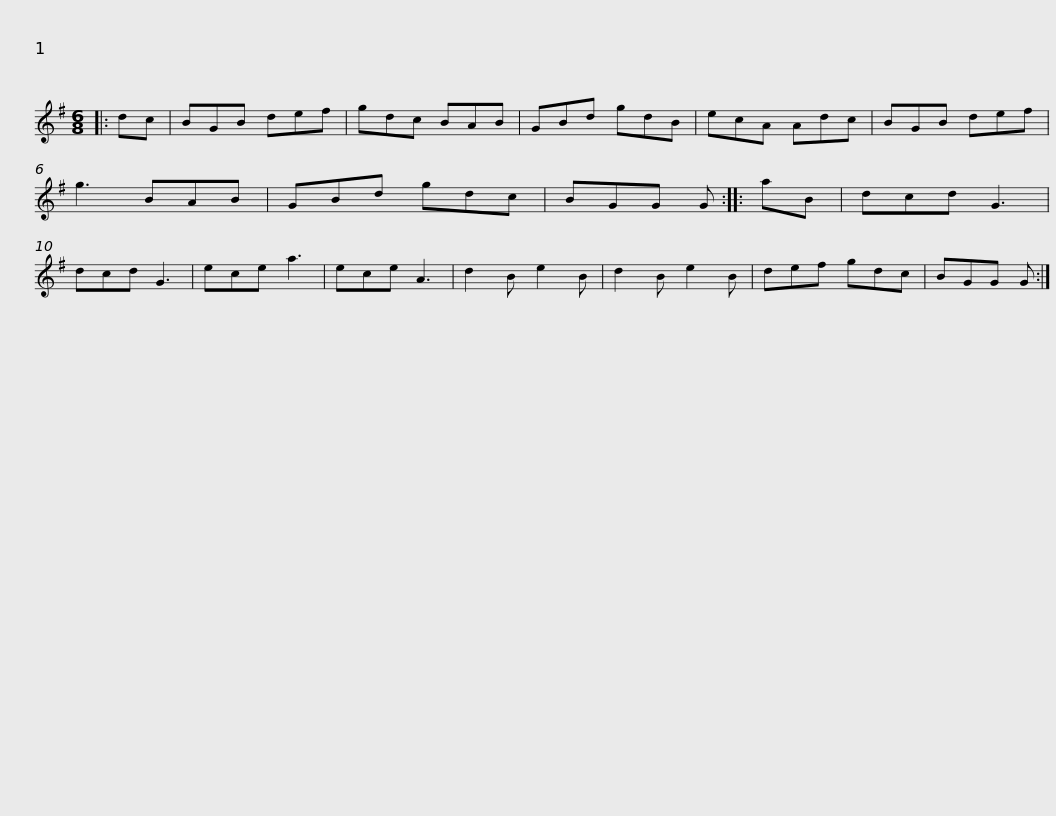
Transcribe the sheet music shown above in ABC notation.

X:1
L:1/8
M:6/8
I:linebreak $
K:G
V:1 treble
V:1
|: dc | BGB def | gdc BAB | GBd gdB | ecA Adc | %5
 BGB def | g3 BAB | GBd gdc |$ BGG G :: aB | %10
 dcd G3 | dcd G3 | ece a3 | ece A3 | d2 B e2 B | %15
 d2 B e2 B | def gdc |$ BGG G :| %18
